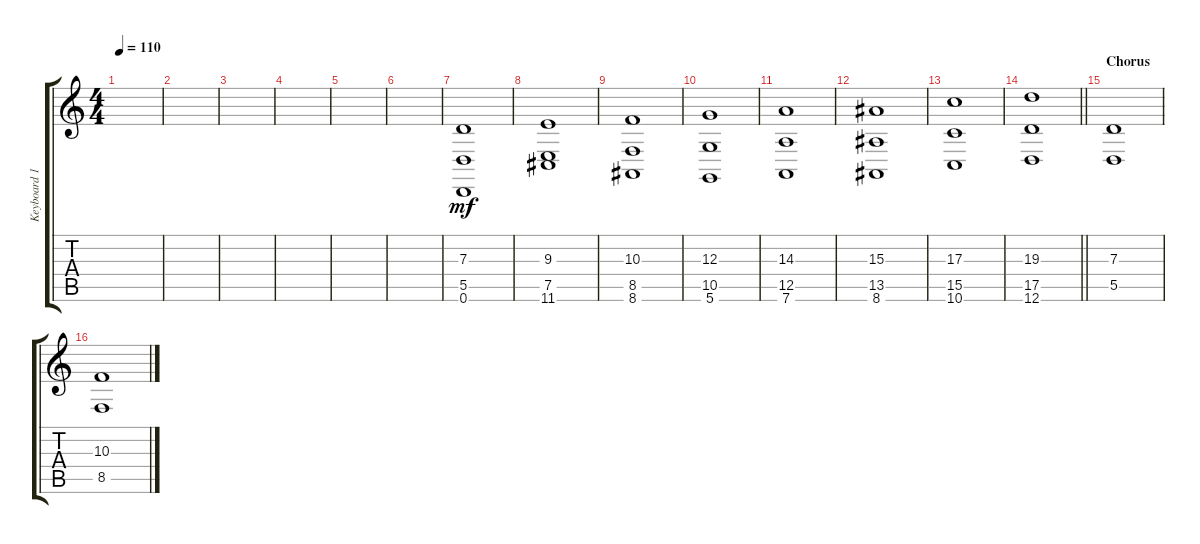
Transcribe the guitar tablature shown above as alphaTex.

\track ("Keyboard 1" "Keyboard 1") {instrument fx1rain}
\staff {score tabs}
\tuning (E4 B3 G3 D3 A2 D2) {hide}
\ts (4 4)
\tempo 110
\clef g2
\ks c
|
|
|
|
|
|
(7.3 5.5 0.6).1{dy mf volume 13} |
(9.3 7.5 11.6).1 |
(10.3 8.5 8.6).1 |
(12.3 10.5 5.6).1 |
(14.3 12.5 7.6).1 |
(15.3 13.5 8.6).1 |
(17.3 15.5 10.6).1 |
\barLineRight lightlight
(19.3 17.5 12.6).1 |
\section ("" "Chorus")
(7.3 5.5).1 |
(10.3 8.5).1
